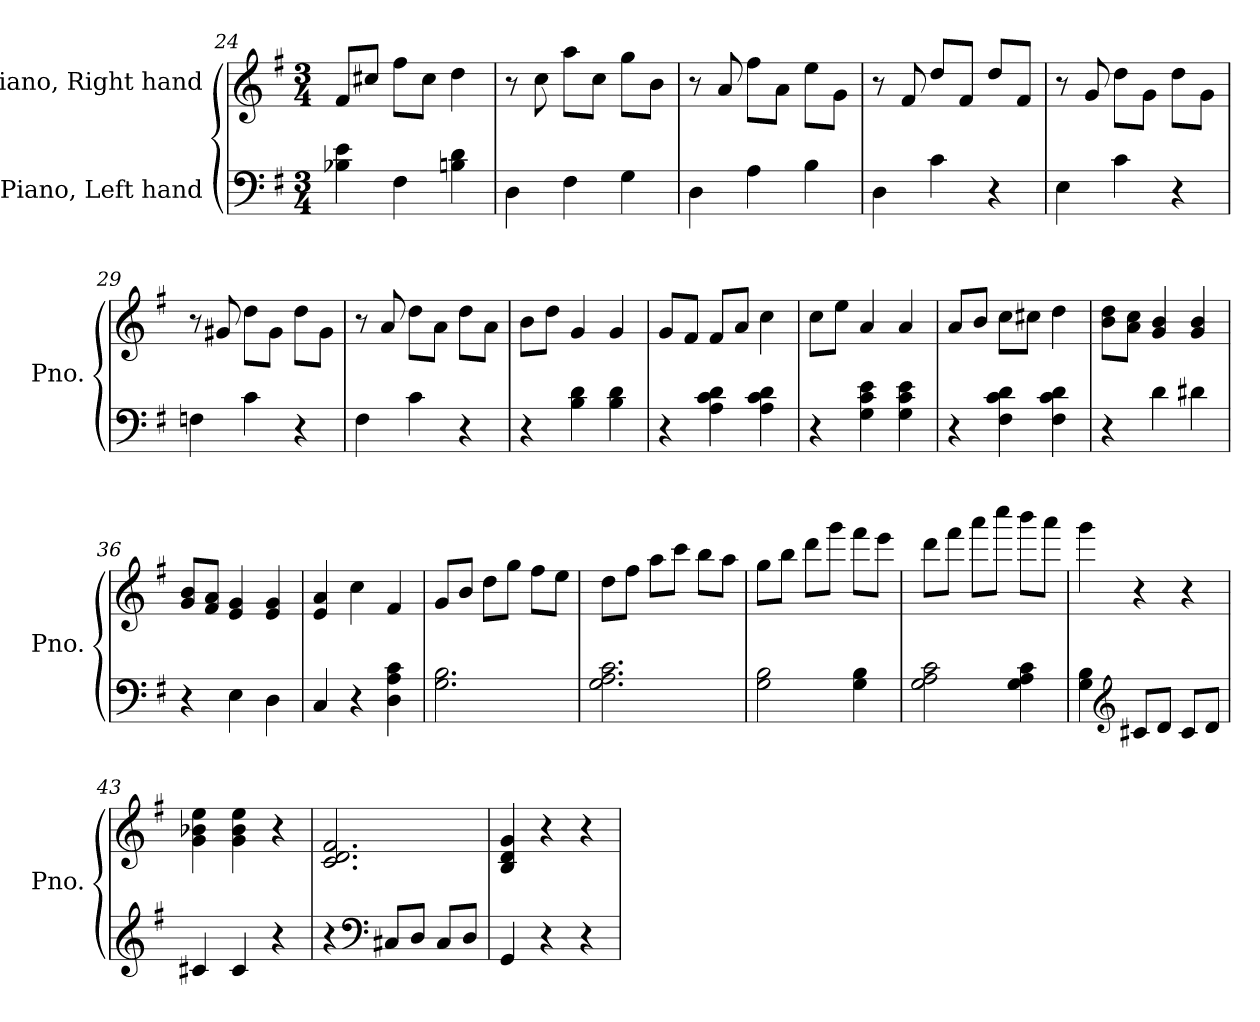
**kern	**kern
*part2	*part1
*staff2	*staff1
*I"Piano, Left hand	*I"Piano, Right hand
*I'Pno.	*I'Pno.
!!LO:LB:g=z
*clefF4	*clefG2
*k[f#]	*k[f#]
*M3/4	*M3/4
=24	=24
4B-X\ 4e\	8f#/L
.	8cc#X/J
4F#\	8ff#\L
.	8cc#\J
4Bn\ 4d\	4dd\
=25	=25
4D\	8r
.	8cc\
4F#\	8aa\L
.	8cc\J
4G\	8gg\L
.	8b\J
=26	=26
4D\	8r
.	8a/
4A\	8ff#\L
.	8a\J
4B\	8ee\L
.	8g\J
=27	=27
4D\	8r
.	8f#/
4c\	8dd/L
.	8f#/J
4r	8dd/L
.	8f#/J
=28	=28
4E\	8r
.	8g/
4c\	8dd\L
.	8g\J
4r	8dd\L
.	8g\J
=29	=29
4Fn\	8r
.	8g#X/
4c\	8dd\L
.	8g#\J
4r	8dd\L
.	8g#\J
!!LO:LB:g=z
=30	=30
4F#\	8r
.	8a/
4c\	8dd\L
.	8a\J
4r	8dd\L
.	8a\J
=31	=31
4r	8b\L
.	8dd\J
4B\ 4d\	4g/
4B\ 4d\	4g/
=32	=32
4r	8g/L
.	8f#/J
4A\ 4c\ 4d\	8f#/L
.	8a/J
4A\ 4c\ 4d\	4cc\
=33	=33
4r	8cc\L
.	8ee\J
4G\ 4c\ 4e\	4a/
4G\ 4c\ 4e\	4a/
=34	=34
4r	8a/L
.	8b/J
4F#\ 4c\ 4d\	8cc\L
.	8cc#X\J
4F#\ 4c\ 4d\	4dd\
=35	=35
4r	8b\ 8dd\L
.	8a\ 8cc\J
4d\	4g/ 4b/
4d#X\	4g/ 4b/
=36	=36
4r	8g/ 8b/L
.	8f#/ 8a/J
4E\	4e/ 4g/
4D\	4e/ 4g/
!!LO:PB:g=z
=37	=37
4C/	4e/ 4a/
4r	4cc\
4D\ 4A\ 4c\	4f#/
=38	=38
2.G\ 2.B\	8g/L
.	8b/J
.	8dd\L
.	8gg\J
.	8ff#\L
.	8ee\J
=39	=39
2.G\ 2.A\ 2.c\	8dd\L
.	8ff#\J
.	8aa\L
.	8ccc\J
.	8bb\L
.	8aa\J
=40	=40
2G\ 2B\	8gg\L
.	8bb\J
.	8ddd\L
.	8ggg\J
4G\ 4B\	8fff#\L
.	8eee\J
=41	=41
2G\ 2A\ 2c\	8ddd\L
.	8fff#\J
.	8aaa\L
.	8cccc\J
4G\ 4A\ 4c\	8bbb\L
.	8aaa\J
!!LO:LB:g=z
=42	=42
4G\ 4B\	4ggg\
*clefG2	*
8c#X/L	4r
8d/J	.
8c#/L	4r
8d/J	.
=43	=43
4c#X/	4g\ 4b-X\ 4ee\
4c#/	4g\ 4b-\ 4ee\
4r	4r
=44	=44
4r	2.c/ 2.d/ 2.f#/
*clefF4	*
8C#X/L	.
8D/J	.
8C#/L	.
8D/J	.
=45	=45
4GG/	4B/ 4d/ 4g/
4r	4r
4r	4r
=	=
*-	*-
